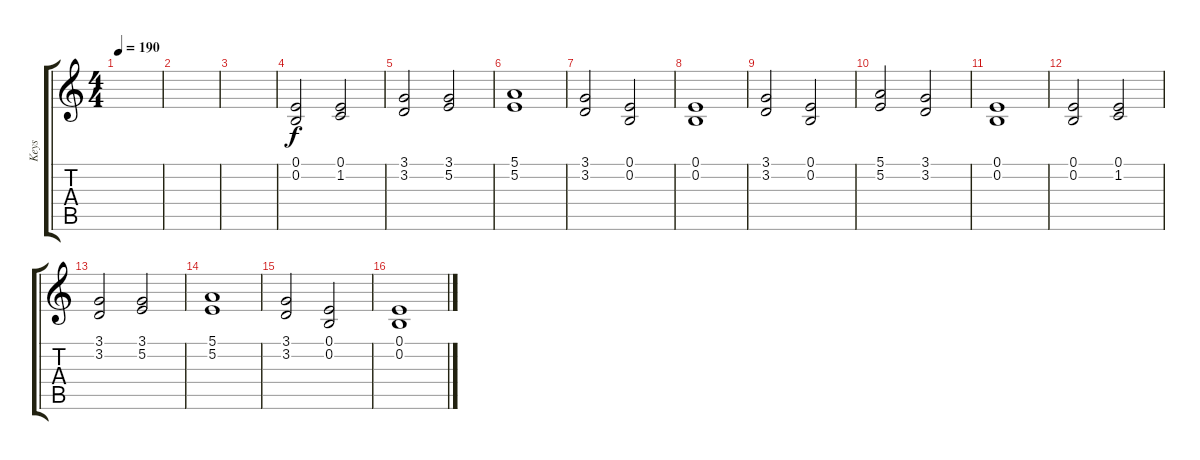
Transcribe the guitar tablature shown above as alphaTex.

\track ("Keys " "Keys ") {instrument stringensemble1}
\staff {score tabs}
\tuning (E4 B3 G3 D3 A2 E2) {hide}
\ts (4 4)
\tempo 190
\clef g2
\ks c
|
|
|
(0.1 0.2).2{volume 11 instrument stringensemble1} (0.1 1.2).2 |
(3.1 3.2).2 (3.1 5.2).2 |
(5.1 5.2).1 |
(3.1 3.2).2 (0.1 0.2).2 |
(0.1 0.2).1 |
(3.1 3.2).2 (0.1 0.2).2 |
(5.1 5.2).2 (3.1 3.2).2 |
(0.1 0.2).1 |
(0.1 0.2).2{volume 11 instrument stringensemble1} (0.1 1.2).2 |
(3.1 3.2).2 (3.1 5.2).2 |
(5.1 5.2).1 |
(3.1 3.2).2 (0.1 0.2).2 |
(0.1 0.2).1
